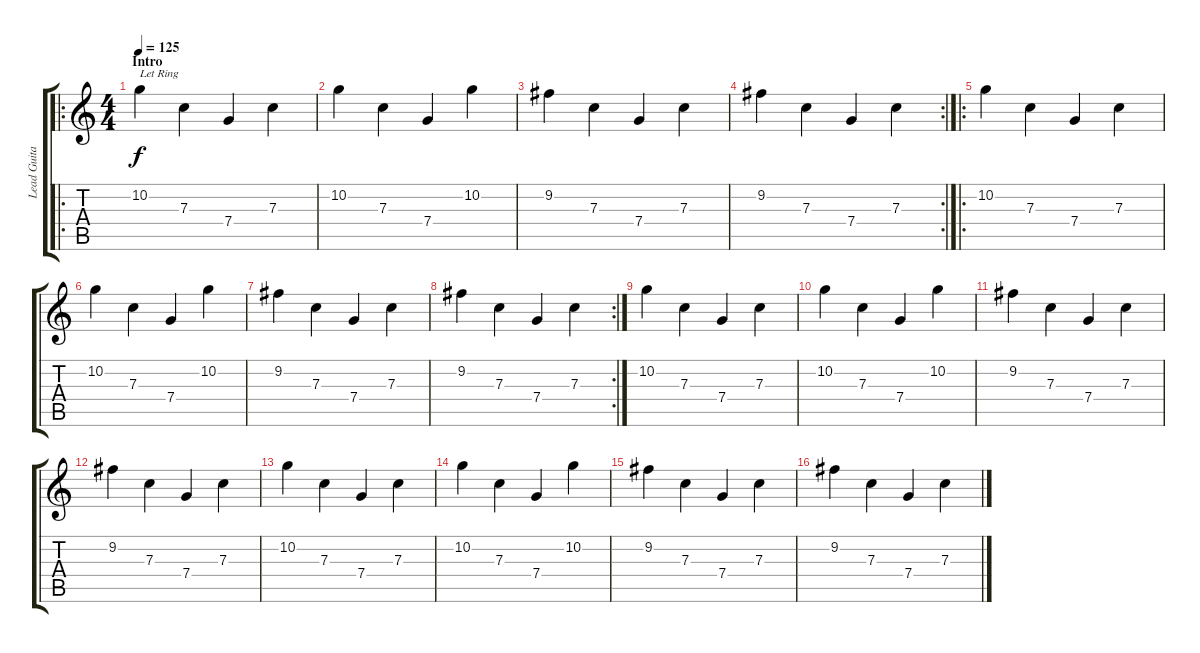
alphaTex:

\track ("Lead Guitar" "Lead Guita") {instrument distortionguitar}
\staff {score tabs}
\tuning (D4 A3 F3 C3 G2 C2) {hide}
\ro
\ts (4 4)
\section ("" "Intro")
\tempo 125
\clef g2
\ks c
10.2.4{txt "Let Ring" dy f instrument distortionguitar} 7.3.4 7.4.4 7.3.4 |
10.2.4 7.3.4 7.4.4 10.2.4 |
9.2.4 7.3.4 7.4.4 7.3.4 |
\rc 2
9.2.4 7.3.4 7.4.4 7.3.4 |
\ro
10.2.4 7.3.4 7.4.4 7.3.4 |
10.2.4 7.3.4 7.4.4 10.2.4 |
9.2.4 7.3.4 7.4.4 7.3.4 |
\rc 2
9.2.4 7.3.4 7.4.4 7.3.4 |
10.2.4 7.3.4 7.4.4 7.3.4 |
10.2.4 7.3.4 7.4.4 10.2.4 |
9.2.4 7.3.4 7.4.4 7.3.4 |
9.2.4 7.3.4 7.4.4 7.3.4 |
10.2.4 7.3.4 7.4.4 7.3.4 |
10.2.4 7.3.4 7.4.4 10.2.4 |
9.2.4 7.3.4 7.4.4 7.3.4 |
9.2.4 7.3.4 7.4.4 7.3.4
